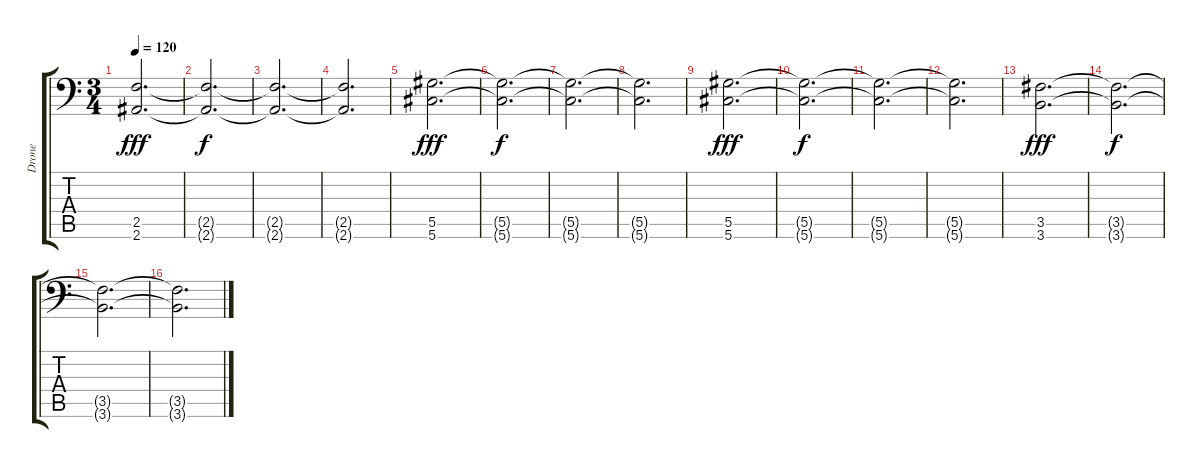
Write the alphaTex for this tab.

\track ("Drone" "Drone") {instrument distortionguitar}
\staff {score tabs}
\tuning (Bb3 F3 Db3 Ab2 Eb2 Ab1) {hide}
\ts (3 4)
\tempo 120
\clef f4
\ks c
(2.5 2.6).2{d dy fff} |
(2.5{t} 2.6{t}).2{d dy f} |
(2.5{t} 2.6{t}).2{d} |
(2.5{t} 2.6{t}).2{d} |
(5.5 5.6).2{d dy fff} |
(5.5{t} 5.6{t}).2{d dy f} |
(5.5{t} 5.6{t}).2{d} |
(5.5{t} 5.6{t}).2{d} |
(5.5 5.6).2{d dy fff} |
(5.5{t} 5.6{t}).2{d dy f} |
(5.5{t} 5.6{t}).2{d} |
(5.5{t} 5.6{t}).2{d} |
(3.5 3.6).2{d dy fff} |
(3.5{t} 3.6{t}).2{d dy f} |
(3.5{t} 3.6{t}).2{d} |
(3.5{t} 3.6{t}).2{d}
